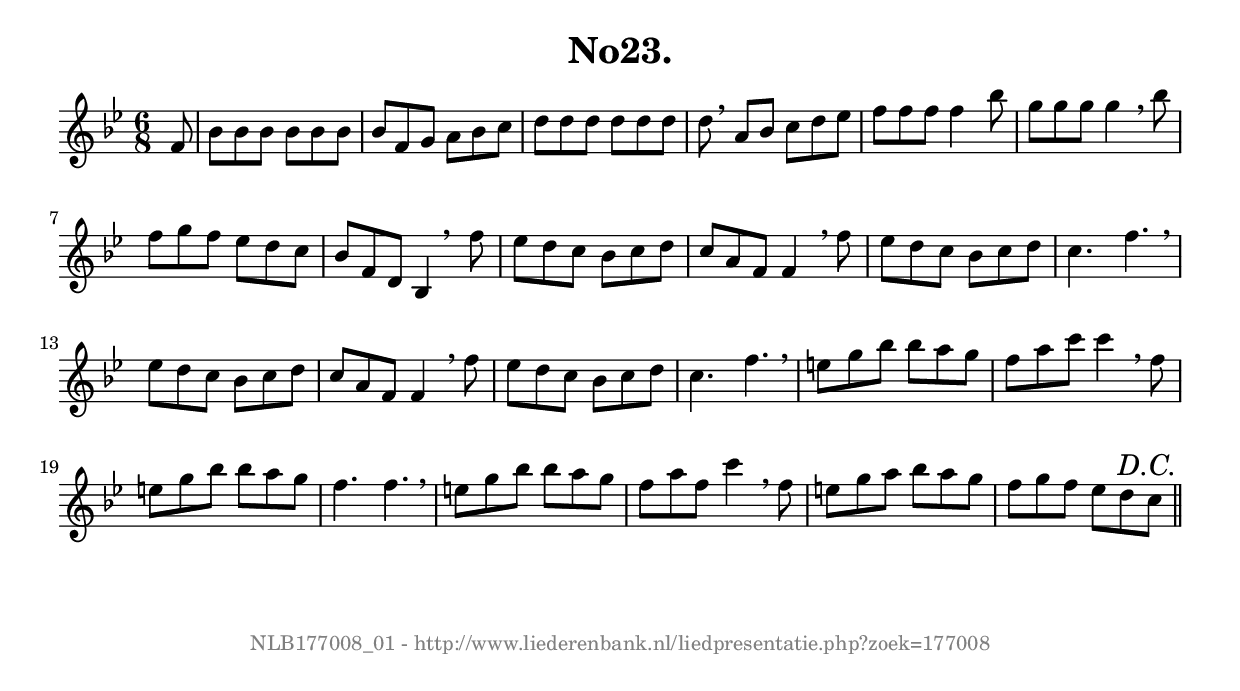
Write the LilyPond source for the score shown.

%
% produced by wce2krn 1.64 (7 June 2014)
%
\version"2.16"
#(append! paper-alist '(("long" . (cons (* 210 mm) (* 2000 mm)))))
#(set-default-paper-size "long")
sb = {\breathe}
mBreak = {\breathe }
bBreak = {\breathe }
x = {\once\override NoteHead #'style = #'cross }
gl=\glissando
itime={\override Staff.TimeSignature #'stencil = ##f }
ficta = {\once\set suggestAccidentals = ##t}
fine = {\once\override Score.RehearsalMark #'self-alignment-X = #1 \mark \markup {\italic{Fine}}}
dc = {\once\override Score.RehearsalMark #'self-alignment-X = #1 \mark \markup {\italic{D.C.}}}
dcf = {\once\override Score.RehearsalMark #'self-alignment-X = #1 \mark \markup {\italic{D.C. al Fine}}}
dcc = {\once\override Score.RehearsalMark #'self-alignment-X = #1 \mark \markup {\italic{D.C. al Coda}}}
ds = {\once\override Score.RehearsalMark #'self-alignment-X = #1 \mark \markup {\italic{D.S.}}}
dsf = {\once\override Score.RehearsalMark #'self-alignment-X = #1 \mark \markup {\italic{D.S. al Fine}}}
dsc = {\once\override Score.RehearsalMark #'self-alignment-X = #1 \mark \markup {\italic{D.S. al Coda}}}
pv = {\set Score.repeatCommands = #'((volta "1"))}
sv = {\set Score.repeatCommands = #'((volta "2"))}
tv = {\set Score.repeatCommands = #'((volta "3"))}
qv = {\set Score.repeatCommands = #'((volta "4"))}
xv = {\set Score.repeatCommands = #'((volta #f))}
\header{ tagline = ""
title = "No23."
}
\score {{
\key bes \major
\relative g'
{
\set melismaBusyProperties = #'()
\partial 32*4
\time 6/8
\tempo 4=120
\override Score.MetronomeMark #'transparent = ##t
\override Score.RehearsalMark #'break-visibility = #(vector #t #t #f)
f8 bes bes bes bes bes bes bes f g a bes c d d d d d d d \mBreak
a8 bes c d es f f f f4 bes8 g g g g4 \sb bes8 f g f es d c bes f d bes4 \bar ":|" \bBreak
f''8 es d c bes c d c a f f4 \sb f'8 es d c bes c d c4. f \mBreak \bar "|"
es8 d c bes c d c a f f4 \sb f'8 es d c bes c d c4. f \mBreak \bar "|"
e8 g bes bes a g f a c c4 \sb f,8 e g bes bes a g f4. f \mBreak \bar "|"
e8 g bes bes a g f a f c'4 \sb f,8 e g a bes a g f g f es d c \dc \bar "||"
 }}
 \midi { }
 \layout {
            indent = 0.0\cm
}
}
\markup { \vspace #0 } \markup { \with-color #grey \fill-line { \center-column { \smaller "NLB177008_01 - http://www.liederenbank.nl/liedpresentatie.php?zoek=177008" } } }
